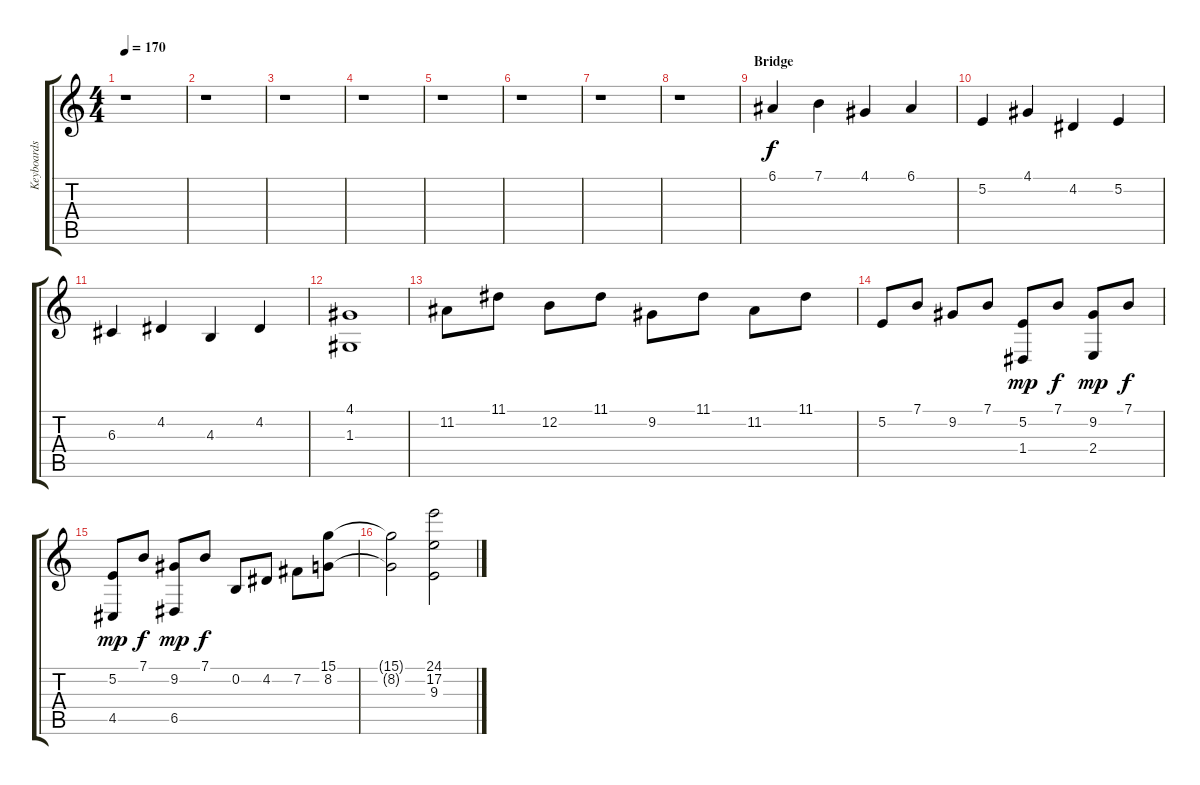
\track ("Keyboards" "Keyboards") {instrument stringensemble1}
\staff {score tabs}
\tuning (E4 B3 G3 D3 A2 E2) {hide}
\ts (4 4)
\tempo 170
\clef g2
\ks c
r.1{dy f} |
r.1 |
r.1 |
r.1 |
r.1 |
r.1 |
r.1 |
r.1 |
\section ("" "Bridge")
6.1.4{volume 13 instrument electricgrandpiano} 7.1.4 4.1.4 6.1.4 |
5.2.4 4.1.4 4.2.4 5.2.4 |
6.3.4 4.2.4 4.3.4 4.2.4 |
(4.1 1.3).1 |
11.2.8 11.1.8 12.2.8 11.1.8 9.2.8 11.1.8 11.2.8 11.1.8 |
5.2.8 7.1.8 9.2.8 7.1.8 (5.2 1.4).8{dy mp} 7.1.8{dy f} (9.2 2.4).8{dy mp} 7.1.8{dy f} |
(5.2 4.5).8{dy mp} 7.1.8{dy f} (9.2 6.5).8{dy mp} 7.1.8{dy f} 0.2.8 4.2.8 7.2.8 (15.1 8.2).8 |
(15.1{t} 8.2{t}).2 (24.1 17.2 9.3).2{volume 11 instrument choiraahs}
